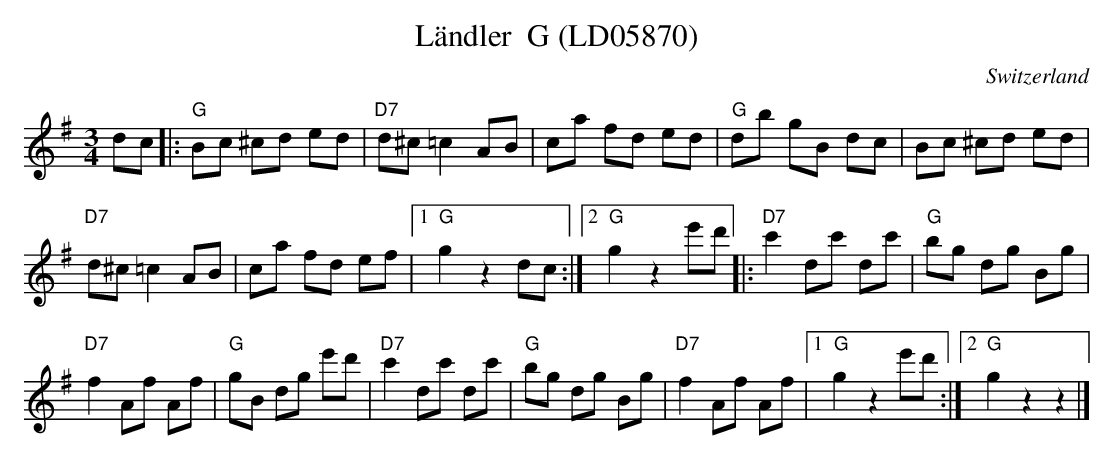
X:1
T:Ländler  G (LD05870)
O:Switzerland
M:3/4
L:1/8
K:G major
dc |: "G"Bc ^cd ed | "D7"d^c =c2AB | ca fd ed | "G"db gB dc | Bc ^cd ed |
"D7"d^c=c2AB | ca fd ef |1 "G"g2z2dc :|2 "G"g2z2e'd' |: "D7"c'2dc' dc' | "G"bg dg Bg |
"D7"f2Af Af | "G"gB dg e'd' | "D7"c'2dc' dc' | "G"bg dg Bg | "D7"f2Af Af |1 "G"g2z2 e'd' :|2 "G"g2z2z2 |]
